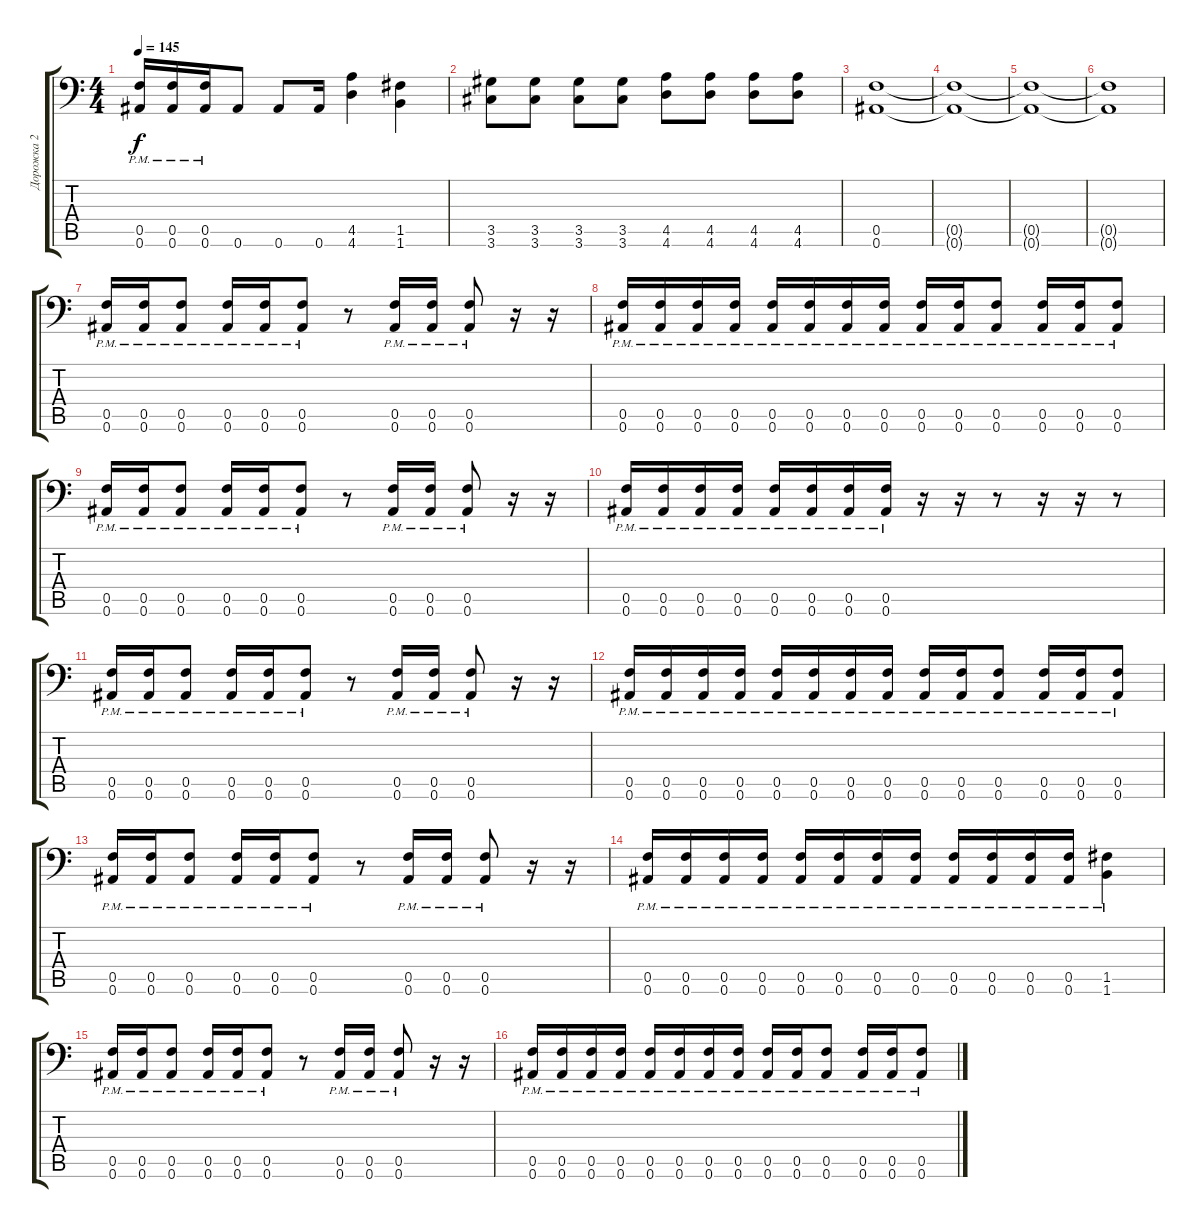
\track ("Дорожка 2" "Дорожка 2") {instrument distortionguitar}
\staff {score tabs}
\tuning (C4 G3 Eb3 Bb2 F2 Bb1) {hide}
\ts (4 4)
\tempo 145
\clef f4
\ks c
(0.5{pm} 0.6{pm}).16{dy f} (0.5{pm} 0.6{pm}).16 (0.5{pm} 0.6{pm}).16 0.6.8 0.6.8 0.6.16 (4.5 4.6).4 (1.5 1.6).4 |
(3.5 3.6).8 (3.5 3.6).8 (3.5 3.6).8 (3.5 3.6).8 (4.5 4.6).8 (4.5 4.6).8 (4.5 4.6).8 (4.5 4.6).8 |
(0.5 0.6).1 |
(0.5{t} 0.6{t}).1 |
(0.5{t} 0.6{t}).1 |
(0.5{t} 0.6{t}).1 |
(0.5{pm} 0.6{pm}).16 (0.5{pm} 0.6{pm}).16 (0.5{pm} 0.6{pm}).8 (0.5{pm} 0.6{pm}).16 (0.5{pm} 0.6{pm}).16 (0.5{pm} 0.6{pm}).8 r.8 (0.5{pm} 0.6{pm}).16 (0.5{pm} 0.6{pm}).16 (0.5{pm} 0.6{pm}).8 r.16 r.16 |
(0.5{pm} 0.6{pm}).16 (0.5{pm} 0.6{pm}).16 (0.5{pm} 0.6{pm}).16 (0.5{pm} 0.6{pm}).16 (0.5{pm} 0.6{pm}).16 (0.5{pm} 0.6{pm}).16 (0.5{pm} 0.6{pm}).16 (0.5{pm} 0.6{pm}).16 (0.5{pm} 0.6{pm}).16 (0.5{pm} 0.6{pm}).16 (0.5{pm} 0.6{pm}).8 (0.5{pm} 0.6{pm}).16 (0.5{pm} 0.6{pm}).16 (0.5{pm} 0.6{pm}).8 |
(0.5{pm} 0.6{pm}).16 (0.5{pm} 0.6{pm}).16 (0.5{pm} 0.6{pm}).8 (0.5{pm} 0.6{pm}).16 (0.5{pm} 0.6{pm}).16 (0.5{pm} 0.6{pm}).8 r.8 (0.5{pm} 0.6{pm}).16 (0.5{pm} 0.6{pm}).16 (0.5{pm} 0.6{pm}).8 r.16 r.16 |
(0.5{pm} 0.6{pm}).16 (0.5{pm} 0.6{pm}).16 (0.5{pm} 0.6{pm}).16 (0.5{pm} 0.6{pm}).16 (0.5{pm} 0.6{pm}).16 (0.5{pm} 0.6{pm}).16 (0.5{pm} 0.6{pm}).16 (0.5{pm} 0.6{pm}).16 r.16 r.16 r.8 r.16 r.16 r.8 |
(0.5{pm} 0.6{pm}).16 (0.5{pm} 0.6{pm}).16 (0.5{pm} 0.6{pm}).8 (0.5{pm} 0.6{pm}).16 (0.5{pm} 0.6{pm}).16 (0.5{pm} 0.6{pm}).8 r.8 (0.5{pm} 0.6{pm}).16 (0.5{pm} 0.6{pm}).16 (0.5{pm} 0.6{pm}).8 r.16 r.16 |
(0.5{pm} 0.6{pm}).16 (0.5{pm} 0.6{pm}).16 (0.5{pm} 0.6{pm}).16 (0.5{pm} 0.6{pm}).16 (0.5{pm} 0.6{pm}).16 (0.5{pm} 0.6{pm}).16 (0.5{pm} 0.6{pm}).16 (0.5{pm} 0.6{pm}).16 (0.5{pm} 0.6{pm}).16 (0.5{pm} 0.6{pm}).16 (0.5{pm} 0.6{pm}).8 (0.5{pm} 0.6{pm}).16 (0.5{pm} 0.6{pm}).16 (0.5{pm} 0.6{pm}).8 |
(0.5{pm} 0.6{pm}).16 (0.5{pm} 0.6{pm}).16 (0.5{pm} 0.6{pm}).8 (0.5{pm} 0.6{pm}).16 (0.5{pm} 0.6{pm}).16 (0.5{pm} 0.6{pm}).8 r.8 (0.5{pm} 0.6{pm}).16 (0.5{pm} 0.6{pm}).16 (0.5{pm} 0.6{pm}).8 r.16 r.16 |
(0.5{pm} 0.6{pm}).16 (0.5{pm} 0.6{pm}).16 (0.5{pm} 0.6{pm}).16 (0.5{pm} 0.6{pm}).16 (0.5{pm} 0.6{pm}).16 (0.5{pm} 0.6{pm}).16 (0.5{pm} 0.6{pm}).16 (0.5{pm} 0.6{pm}).16 (0.5{pm} 0.6{pm}).16 (0.5{pm} 0.6{pm}).16 (0.5{pm} 0.6{pm}).16 (0.5{pm} 0.6{pm}).16 (1.5{pm} 1.6{pm}).4 |
(0.5{pm} 0.6{pm}).16 (0.5{pm} 0.6{pm}).16 (0.5{pm} 0.6{pm}).8 (0.5{pm} 0.6{pm}).16 (0.5{pm} 0.6{pm}).16 (0.5{pm} 0.6{pm}).8 r.8 (0.5{pm} 0.6{pm}).16 (0.5{pm} 0.6{pm}).16 (0.5{pm} 0.6{pm}).8 r.16 r.16 |
(0.5{pm} 0.6{pm}).16 (0.5{pm} 0.6{pm}).16 (0.5{pm} 0.6{pm}).16 (0.5{pm} 0.6{pm}).16 (0.5{pm} 0.6{pm}).16 (0.5{pm} 0.6{pm}).16 (0.5{pm} 0.6{pm}).16 (0.5{pm} 0.6{pm}).16 (0.5{pm} 0.6{pm}).16 (0.5{pm} 0.6{pm}).16 (0.5{pm} 0.6{pm}).8 (0.5{pm} 0.6{pm}).16 (0.5{pm} 0.6{pm}).16 (0.5{pm} 0.6{pm}).8
